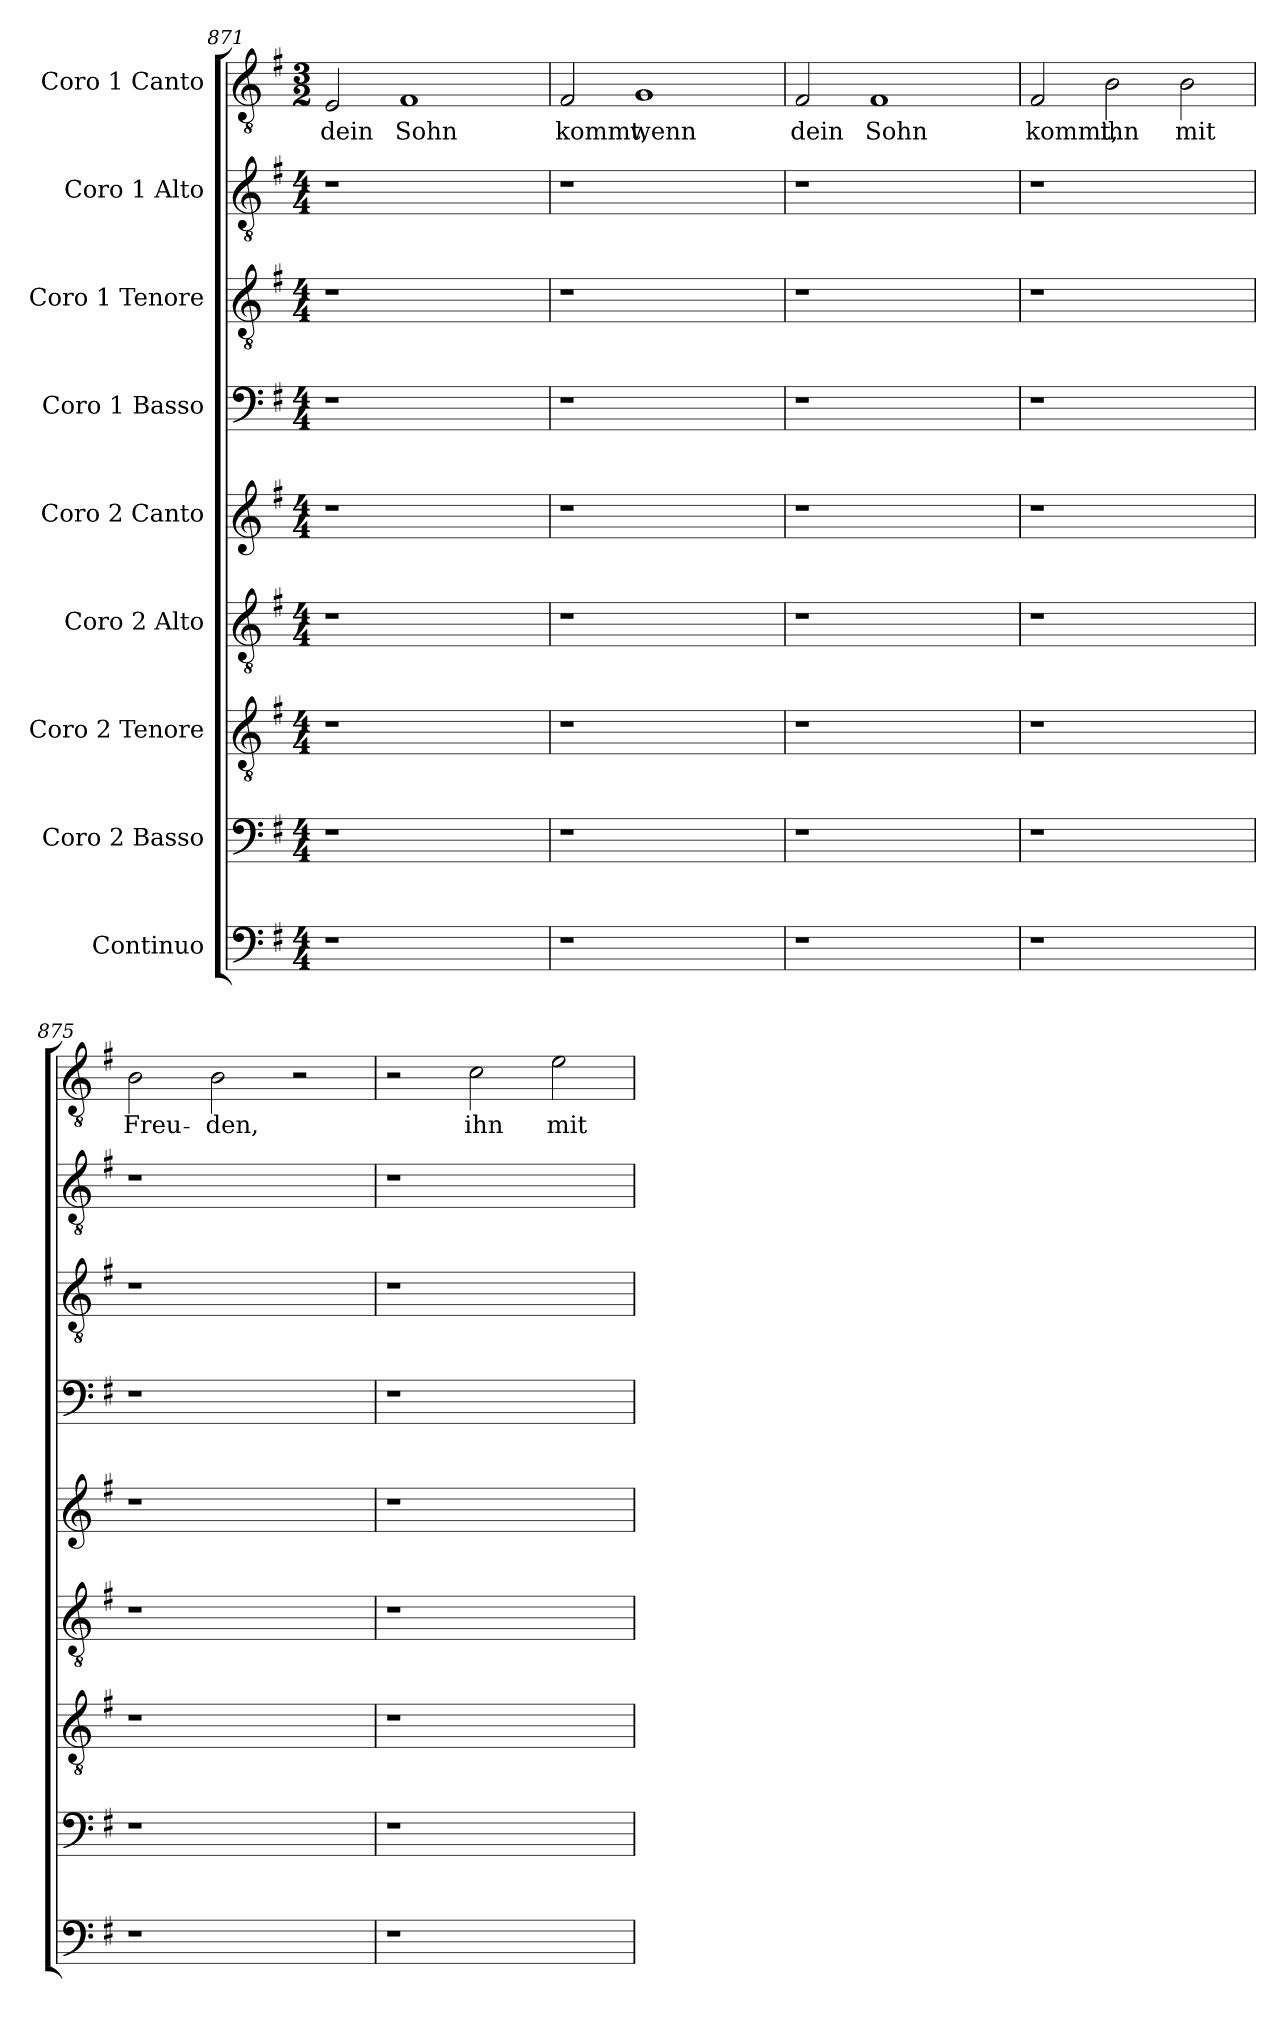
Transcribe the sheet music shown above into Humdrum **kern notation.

**kern	**kern	**kern	**kern	**kern	**kern	**kern	**kern	**kern	**text
*part9	*part8	*part7	*part6	*part5	*part4	*part3	*part2	*part1	*part1
*staff9	*staff8	*staff7	*staff6	*staff5	*staff4	*staff3	*staff2	*staff1	*staff1
*I"Continuo	*I"Coro 2  Basso	*I"Coro 2  Tenore	*I"Coro 2  Alto	*I"Coro 2  Canto	*I"Coro 1  Basso	*I"Coro 1  Tenore	*I"Coro 1  Alto	*I"Coro 1  Canto	*
*clefF4	*clefF4	*clefGv2	*clefGv2	*clefG2	*clefF4	*clefGv2	*clefGv2	*clefGv2	*
*k[f#]	*k[f#]	*k[f#]	*k[f#]	*k[f#]	*k[f#]	*k[f#]	*k[f#]	*k[f#]	*
*G:	*G:	*G:	*G:	*G:	*G:	*G:	*G:	*G:	*
*M4/4	*M4/4	*M4/4	*M4/4	*M4/4	*M4/4	*M4/4	*M4/4	*M3/2	*
=871	=871	=871	=871	=871	=871	=871	=871	=871	=871
!	!	!	!	!	!	!	!	!	!LO:LY:b:cj
1r	1r	1r	1r	1r	1r	1r	1r	2E/	dein
!	!	!	!	!	!	!	!	!	!LO:LY:b:cj
.	.	.	.	.	.	.	.	1F#	Sohn
2ryy	2ryy	2ryy	2ryy	2ryy	2ryy	2ryy	2ryy	.	.
=872	=872	=872	=872	=872	=872	=872	=872	=872	=872
!	!	!	!	!	!	!	!	!	!LO:LY:b:cj
1r	1r	1r	1r	1r	1r	1r	1r	2F#/	kommt,
!	!	!	!	!	!	!	!	!	!LO:LY:b:cj
.	.	.	.	.	.	.	.	1G	wenn
2ryy	2ryy	2ryy	2ryy	2ryy	2ryy	2ryy	2ryy	.	.
=873	=873	=873	=873	=873	=873	=873	=873	=873	=873
!	!	!	!	!	!	!	!	!	!LO:LY:b:cj
1r	1r	1r	1r	1r	1r	1r	1r	2F#/	dein
!	!	!	!	!	!	!	!	!	!LO:LY:b:cj
.	.	.	.	.	.	.	.	1F#	Sohn
2ryy	2ryy	2ryy	2ryy	2ryy	2ryy	2ryy	2ryy	.	.
=874	=874	=874	=874	=874	=874	=874	=874	=874	=874
!	!	!	!	!	!	!	!	!	!LO:LY:b:cj
1r	1r	1r	1r	1r	1r	1r	1r	2F#/	kommt,
!	!	!	!	!	!	!	!	!	!LO:LY:b:cj
.	.	.	.	.	.	.	.	2B\	ihn
!	!	!	!	!	!	!	!	!	!LO:LY:b:cj
2ryy	2ryy	2ryy	2ryy	2ryy	2ryy	2ryy	2ryy	2B\	mit
=875	=875	=875	=875	=875	=875	=875	=875	=875	=875
!	!	!	!	!	!	!	!	!	!LO:LY:b
1r	1r	1r	1r	1r	1r	1r	1r	2B\	Freu-
!	!	!	!	!	!	!	!	!	!LO:LY:b:rj
.	.	.	.	.	.	.	.	2B\	-den,
2ryy	2ryy	2ryy	2ryy	2ryy	2ryy	2ryy	2ryy	2r	.
!!LO:LB:g=z
=876	=876	=876	=876	=876	=876	=876	=876	=876	=876
1r	1r	1r	1r	1r	1r	1r	1r	2r	.
!	!	!	!	!	!	!	!	!	!LO:LY:b:cj
.	.	.	.	.	.	.	.	2c\	ihn
!	!	!	!	!	!	!	!	!	!LO:LY:b:cj
2ryy	2ryy	2ryy	2ryy	2ryy	2ryy	2ryy	2ryy	2e\	mit
=	=	=	=	=	=	=	=	=	=
*-	*-	*-	*-	*-	*-	*-	*-	*-	*-
